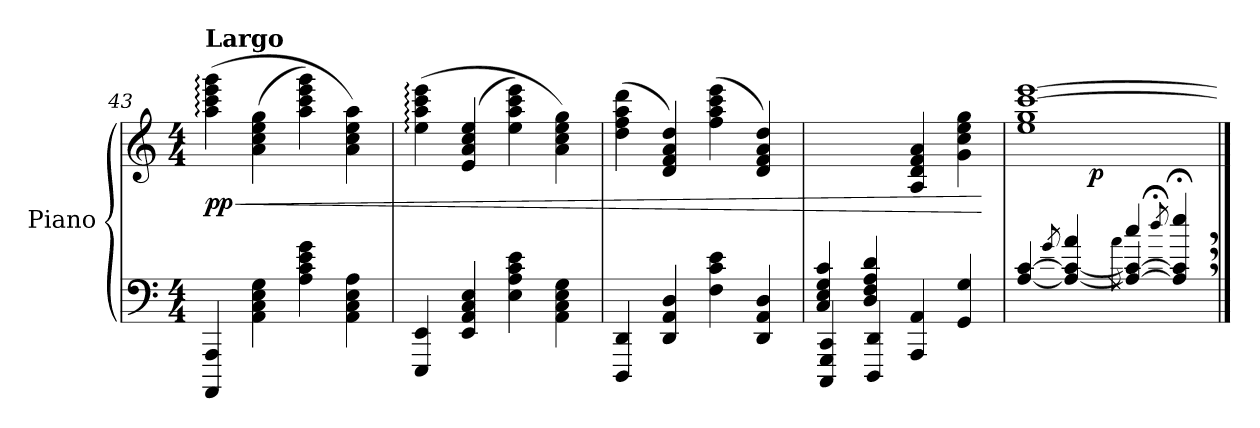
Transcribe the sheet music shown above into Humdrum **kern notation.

**kern	**kern	**dynam
*part1	*part1	*part1
*staff2	*staff1	*staff1/2
*I"Piano	*	*
*I'Pno.	*	*
!!LO:LB:g=z
*clefF4	*clefG2	*
*k[]	*k[]	*
*M4/4	*M4/4	*
*MM30	*MM30	*
=43	=43	=43
!	!LO:TX:a:B:t=Largo	!
!	!	!LO:HP:b
!	!	!LO:DY:n=1:b
4AAAA/ 4AAA/	(>4aa\: 4ccc\: 4eee\: 4ggg\:	< pp
4AA\ 4C\ 4E\ 4G\	(>4a\ 4cc\ 4ee\ 4gg\	.
4A\ 4c\ 4e\ 4g\	4aa\ 4ccc\ 4eee\ 4ggg\)	.
4AA\ 4C\ 4E\ 4A\	4a\ 4cc\ 4ee\ 4aa\)	.
=44	=44	=44
4EEE/ 4EE/	(>4ee\: 4aa\: 4ccc\: 4eee\:	.
4EE/ 4AA/ 4C/ 4E/	(>4e/ 4a/ 4cc/ 4ee/	.
4E\ 4A\ 4c\ 4e\	4ee\ 4aa\ 4ccc\ 4eee\)	.
4AA\ 4C\ 4E\ 4G\	4a\ 4cc\ 4ee\ 4gg\)	.
=45	=45	=45
4DDD/ 4DD/	(>4dd\ 4ff\ 4aa\ 4ddd\	.
4DD/ 4AA/ 4D/	4d/ 4f/ 4a/ 4dd/)	.
4F\ 4c\ 4e\	(>4ff\ 4aa\ 4ccc\ 4eee\	.
4DD/ 4AA/ 4D/	4d/ 4f/ 4a/ 4dd/)	.
=46	=46	=46
*^	*	*
(>4C/ 4E/ 4G/ 4c/	4CCC/ 4GGG/ 4CC/	2ryy	.
4D/ 4F/ 4A/ 4d/	4DDD/ 4DD/	.	.
2ryy	4AAA/ 4AA/	4A/ 4d/ 4f/ 4a/	.
.	4GG/ 4G/	4g\ 4cc\ 4ee\ 4gg\)	.
*v	*v	*	*
.	.	[
=47	=47	=47
*^	*^	*
[4A/ [4c/	2ryy	1ee\ 1gg\ [1ccc\ [1eee\	3ryy	.
8qg/	.	.	.	.
4A/_ 4c/_ 4a/	.	.	.	.
!	!	!	!	!LO:DY:b
.	.	.	3%2ryy	p
.	8qa\	.	.	.
4A/_ 4c/_	4cc/	.	.	.
8qdd;</	.	.	.	.
4A/];<, 4c/];<, 4ee/;<,	4reyy	.	.	.
*v	*v	*	*	*
*	*v	*v	*
==	==	==
*-	*-	*-
